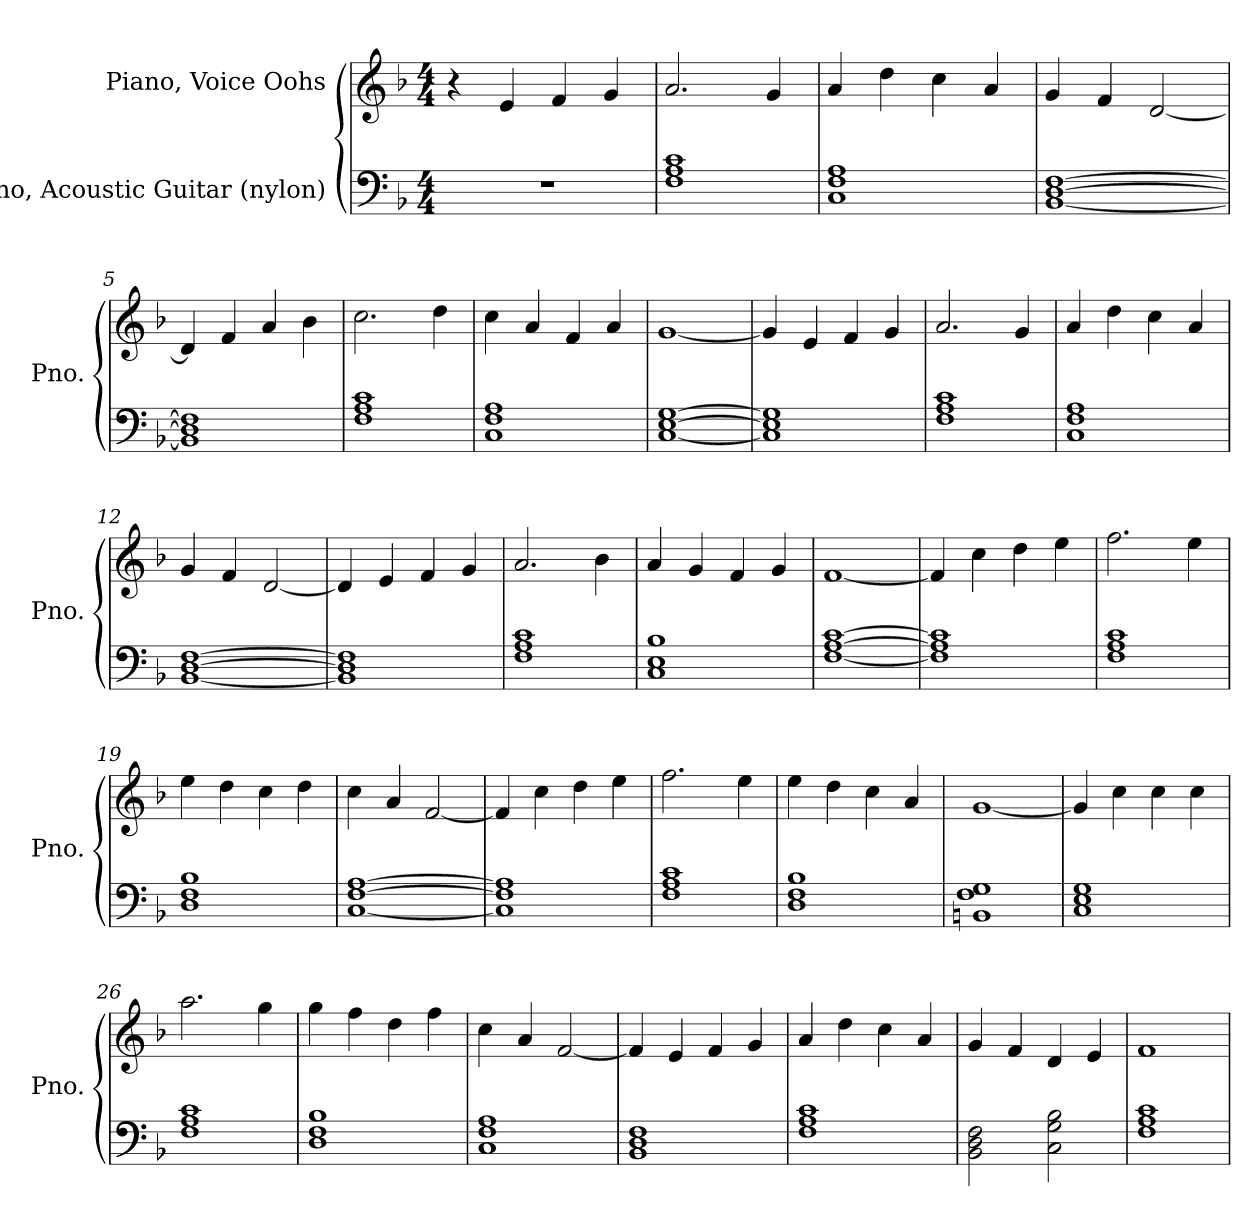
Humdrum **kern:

**kern	**kern
*part2	*part1
*staff2	*staff1
*I"Piano, Acoustic Guitar (nylon)	*I"Piano, Voice Oohs
*I'Pno.	*I'Pno.
*clefF4	*clefG2
*k[b-]	*k[b-]
*M4/4	*M4/4
*MM140	*MM140
=1	=1
1r	4r
.	4e/
.	4f/
.	4g/
=2	=2
1F 1A 1c	2.a/
.	4g/
=3	=3
1C 1F 1A	4a/
.	4dd\
.	4cc\
.	4a/
=4	=4
[1BB- [1D [1F	4g/
.	4f/
.	[2d/
=5	=5
1BB-] 1D] 1F]	4d/]
.	4f/
.	4a/
.	4b-\
=6	=6
1F 1A 1c	2.cc\
.	4dd\
!!LO:LB:g=z
=7	=7
1C 1F 1A	4cc\
.	4a/
.	4f/
.	4a/
=8	=8
[1C [1E [1G	[1g
=9	=9
1C] 1E] 1G]	4g/]
.	4e/
.	4f/
.	4g/
=10	=10
1F 1A 1c	2.a/
.	4g/
=11	=11
1C 1F 1A	4a/
.	4dd\
.	4cc\
.	4a/
=12	=12
[1BB- [1D [1F	4g/
.	4f/
.	[2d/
=13	=13
1BB-] 1D] 1F]	4d/]
.	4e/
.	4f/
.	4g/
=14	=14
1F 1A 1c	2.a/
.	4b-\
=15	=15
1C 1E 1B-	4a/
.	4g/
.	4f/
.	4g/
=16	=16
[1F [1A [1c	[1f
!!LO:LB:g=z
=17	=17
1F] 1A] 1c]	4f/]
.	4cc\
.	4dd\
.	4ee\
=18	=18
1F 1A 1c	2.ff\
.	4ee\
=19	=19
1D 1F 1B-	4ee\
.	4dd\
.	4cc\
.	4dd\
=20	=20
[1C [1F [1A	4cc\
.	4a/
.	[2f/
=21	=21
1C] 1F] 1A]	4f/]
.	4cc\
.	4dd\
.	4ee\
=22	=22
1F 1A 1c	2.ff\
.	4ee\
=23	=23
1D 1F 1B-	4ee\
.	4dd\
.	4cc\
.	4a/
=24	=24
1BBn 1F 1G	[1g
=25	=25
1C 1E 1G	4g/]
.	4cc\
.	4cc\
.	4cc\
!!LO:LB:g=z
=26	=26
1F 1A 1c	2.aa\
.	4gg\
=27	=27
1D 1F 1B-	4gg\
.	4ff\
.	4dd\
.	4ff\
=28	=28
1C 1F 1A	4cc\
.	4a/
.	[2f/
=29	=29
1BB- 1D 1F	4f/]
.	4e/
.	4f/
.	4g/
=30	=30
1F 1A 1c	4a/
.	4dd\
.	4cc\
.	4a/
=31	=31
2BB-\ 2D\ 2F\	4g/
.	4f/
2C\ 2G\ 2B-\	4d/
.	4e/
=32	=32
1F 1A 1c	1f
=	=
*-	*-
